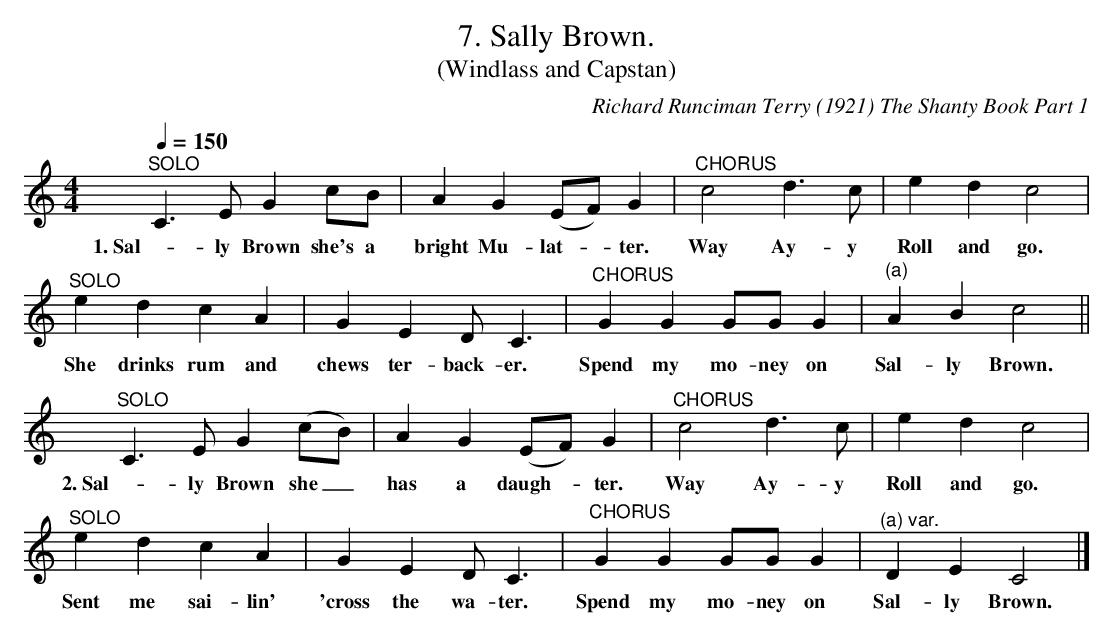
X:1
T:7. Sally Brown.
T:(Windlass and Capstan)
C:Richard Runciman Terry (1921) The Shanty Book Part 1
L:1/4
Q:1/4=150
M:4/4
K:C
"^SOLO" C3/2 E/ G c/B/ | A G (E/F/) G |"^CHORUS" c2 d3/2 c/ | e d c2 |$"^SOLO" e d c A |
w: 1. Sal- ly Brown she's a|bright Mu- lat- * ter.|Way Ay- y|Roll and go.|She drinks rum and|
G E D/ C3/2 |"^CHORUS" G G G/G/ G |"^(a)" A B c2 ||$"^SOLO" C3/2 E/ G (c/B/) | A G (E/F/) G |
w: chews ter- back- er.|Spend my mo- ney on|Sal- ly Brown.|2. Sal- ly Brown she _|has a daugh- * ter.|
"^CHORUS" c2 d3/2 c/ | e d c2 |$"^SOLO" e d c A | G E D/ C3/2 |"^CHORUS" G G G/G/ G |
w: Way Ay- y|Roll and go.|Sent me sai- lin'|'cross the wa- ter.|Spend my mo- ney on|
"^(a) var." D E C2 |]
w: Sal- ly Brown.|
